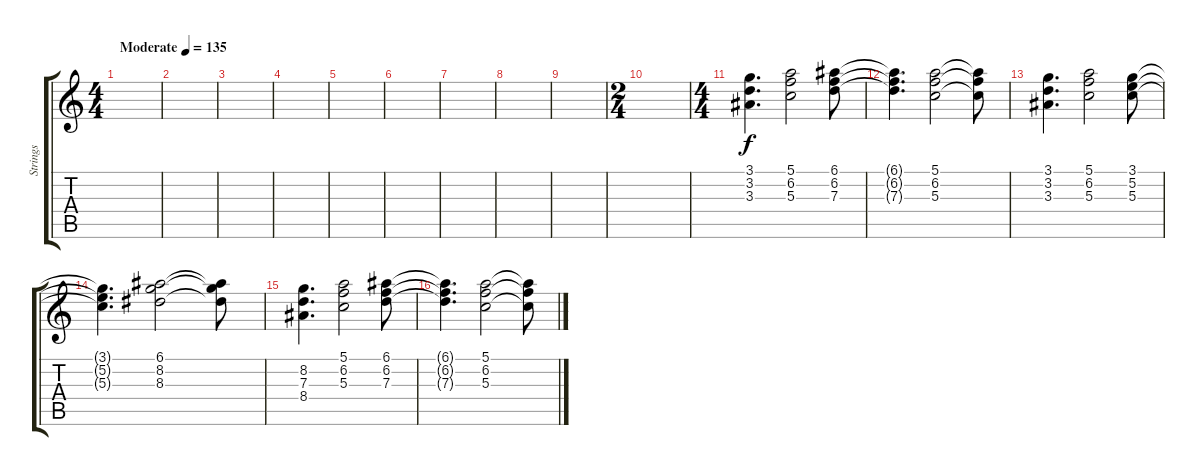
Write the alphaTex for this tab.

\track ("Strings" "Strings") {instrument stringensemble1}
\staff {score tabs}
\tuning (E5 B4 G4 D4 A3 E3) {hide}
\ts (4 4)
\tempo (135 "Moderate")
\clef g2
\ks c
|
|
|
|
|
|
|
|
|
\ts (2 4)
|
\ts (4 4)
(3.1 3.2 3.3).4{d} (5.1 6.2 5.3).2 (6.1 6.2 7.3).8 |
(6.1{t} 6.2{t} 7.3{t}).4{d} (5.1 6.2 5.3).2 (5.1{t} 6.2{t} 5.3{t}).8 |
(3.1 3.2 3.3).4{d} (5.1 6.2 5.3).2 (3.1 5.2 5.3).8 |
(3.1{t} 5.2{t} 5.3{t}).4{d} (6.1 8.2 8.3).2 (6.1{t} 8.2{t} 8.3{t}).8 |
(8.2 7.3 8.4).4{d} (5.1 6.2 5.3).2 (6.1 6.2 7.3).8 |
(6.1{t} 6.2{t} 7.3{t}).4{d} (5.1 6.2 5.3).2 (5.1{t} 6.2{t} 5.3{t}).8
